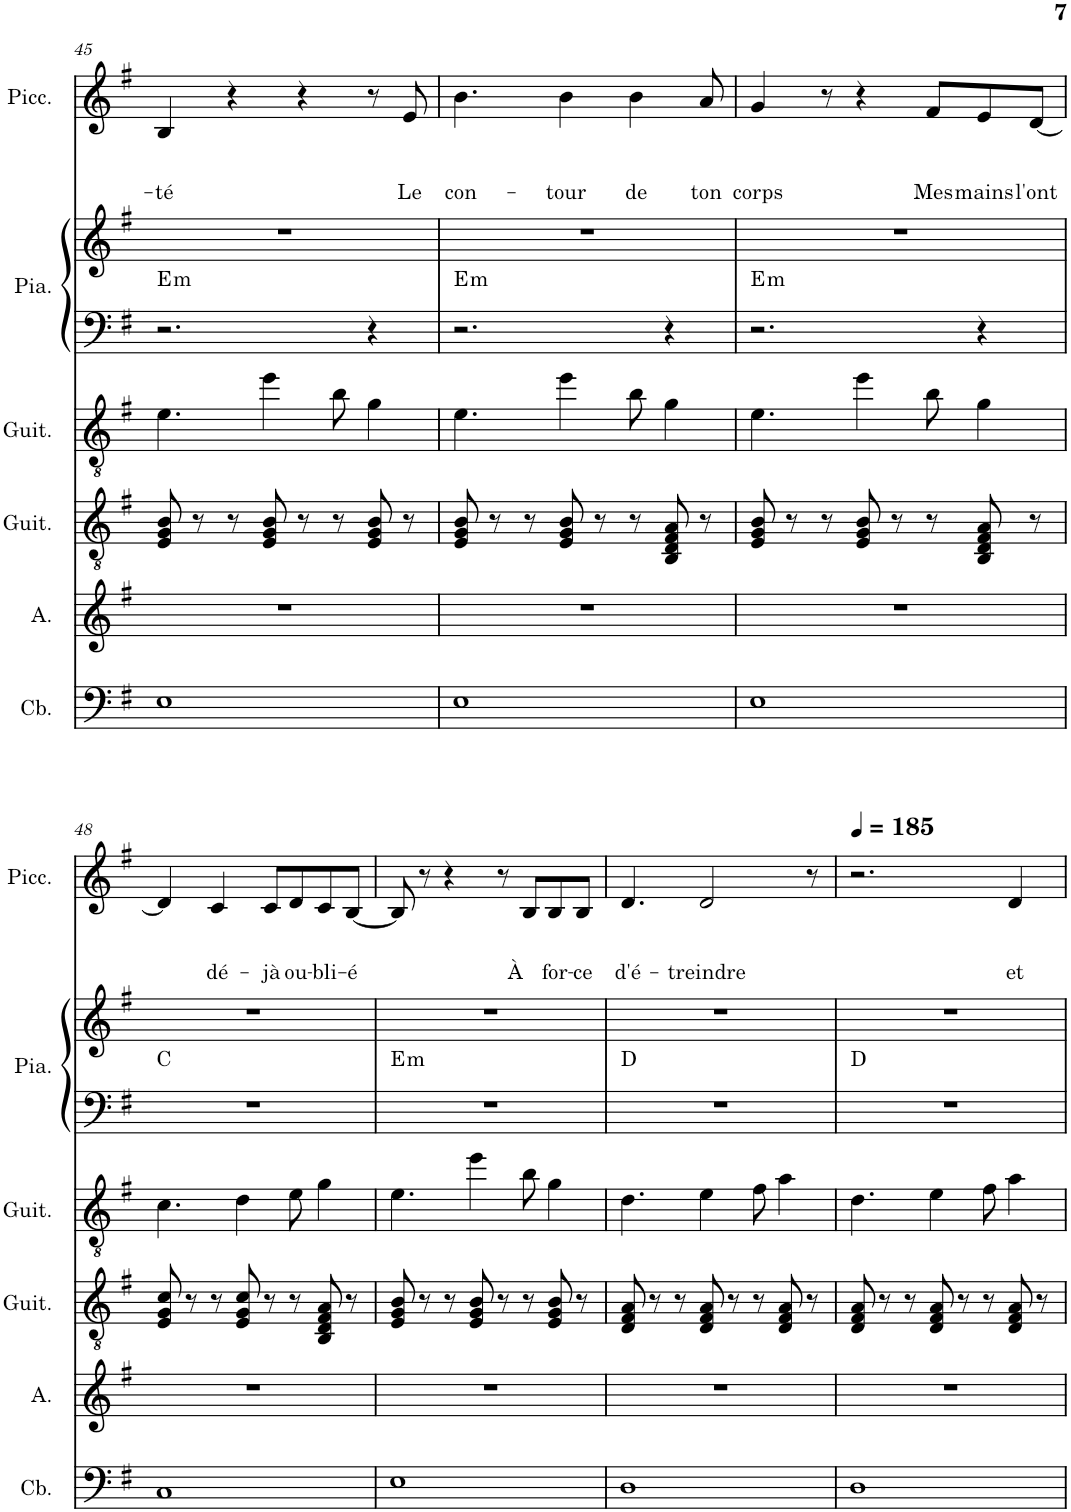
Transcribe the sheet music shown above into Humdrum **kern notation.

**kern	**kern	**kern	**kern	**kern	**kern	**harte	**kern	**text	**text	**text
*part6	*part5	*part4	*part3	*part2	*part2	*part2	*part1	*part1	*part1	*part1
*staff7	*staff6	*staff5	*staff4	*staff3	*staff2	*	*staff1	*staff1	*staff1	*staff1
*I"Contrebasse	*I"Alto	*I"Guitare classique	*I"Guitare acoustique	*I"Piano	*	*	*I"Piccolo	*	*	*
*I'Cb.	*I'A.	*I'Guit.	*I'Guit.	*I'Pia.	*	*	*I'Picc.	*	*	*
!!LO:PB:g=z
*clefF4	*clefG2	*clefGv2	*clefGv2	*clefF4	*clefG2	*	*clefG2	*	*	*
*Trd7c12	*	*	*	*	*	*	*Trd-7c-12	*	*	*
*k[f#]	*k[f#]	*k[f#]	*k[f#]	*k[f#]	*k[f#]	*	*k[f#]	*	*	*
*M4/4	*M4/4	*M4/4	*M4/4	*M4/4	*M4/4	*	*M4/4	*	*	*
=45	=45	=45	=45	=45	=45	=45	=45	=45	=45	=45
!	!	!	!	!	!	!LO:H:kt=m	!	!	!	!LO:LY:b
1E	1r	8E/ 8G/ 8B/	4.e\	2.r	1r	E:min	4B/	.	.	-té
.	.	8r	.	.	.	.	.	.	.	.
.	.	8r	.	.	.	.	4r	.	.	.
.	.	8E/ 8G/ 8B/	4ee\	.	.	.	.	.	.	.
.	.	8r	.	.	.	.	4r	.	.	.
.	.	8r	8b\	.	.	.	.	.	.	.
.	.	8E/ 8G/ 8B/	4g\	4r	.	.	8r	.	.	.
!	!	!	!	!	!	!	!	!	!	!LO:LY:b
.	.	8r	.	.	.	.	8e/	.	.	Le
=46	=46	=46	=46	=46	=46	=46	=46	=46	=46	=46
!	!	!	!	!	!	!LO:H:kt=m	!	!	!	!LO:LY:b
1E	1r	8E/ 8G/ 8B/	4.e\	2.r	1r	E:min	4.b\	.	.	con-
.	.	8r	.	.	.	.	.	.	.	.
.	.	8r	.	.	.	.	.	.	.	.
!	!	!	!	!	!	!	!	!	!	!LO:LY:b
.	.	8E/ 8G/ 8B/	4ee\	.	.	.	4b\	.	.	-tour
.	.	8r	.	.	.	.	.	.	.	.
!	!	!	!	!	!	!	!	!	!	!LO:LY:b
.	.	8r	8b\	.	.	.	4b\	.	.	de
.	.	8BB/ 8D/ 8F#/ 8A/	4g\	4r	.	.	.	.	.	.
!	!	!	!	!	!	!	!	!	!	!LO:LY:b
.	.	8r	.	.	.	.	8a/	.	.	ton
=47	=47	=47	=47	=47	=47	=47	=47	=47	=47	=47
!	!	!	!	!	!	!LO:H:kt=m	!	!	!	!LO:LY:b
1E	1r	8E/ 8G/ 8B/	4.e\	2.r	1r	E:min	4g/	.	.	corps
.	.	8r	.	.	.	.	.	.	.	.
.	.	8r	.	.	.	.	8r	.	.	.
.	.	8E/ 8G/ 8B/	4ee\	.	.	.	4r	.	.	.
.	.	8r	.	.	.	.	.	.	.	.
!	!	!	!	!	!	!	!	!	!	!LO:LY:b
.	.	8r	8b\	.	.	.	8f#/L	.	.	Mes
!	!	!	!	!	!	!	!	!	!	!LO:LY:b
.	.	8BB/ 8D/ 8F#/ 8A/	4g\	4r	.	.	8e/	.	.	mains
!	!	!	!	!	!	!	!	!	!	!LO:LY:b
.	.	8r	.	.	.	.	[8d/J	.	.	l'ont
!!LO:LB:g=z
=48	=48	=48	=48	=48	=48	=48	=48	=48	=48	=48
1C	1r	8E/ 8G/ 8c/	4.c\	1r	1r	C:maj	4d/]	.	.	.
.	.	8r	.	.	.	.	.	.	.	.
!	!	!	!	!	!	!	!	!	!	!LO:LY:b
.	.	8r	.	.	.	.	4c/	.	.	-dé-
.	.	8E/ 8G/ 8c/	4d\	.	.	.	.	.	.	.
!	!	!	!	!	!	!	!	!	!	!LO:LY:b
.	.	8r	.	.	.	.	8c/L	.	.	-jà
!	!	!	!	!	!	!	!	!	!	!LO:LY:b
.	.	8r	8e\	.	.	.	8d/	.	.	ou-
!	!	!	!	!	!	!	!	!	!	!LO:LY:b
.	.	8BB/ 8D/ 8F#/ 8A/	4g\	.	.	.	8c/	.	.	-bli-
!	!	!	!	!	!	!	!	!	!	!LO:LY:b
.	.	8r	.	.	.	.	[8B/J	.	.	-é
=49	=49	=49	=49	=49	=49	=49	=49	=49	=49	=49
!	!	!	!	!	!	!LO:H:kt=m	!	!	!	!
1E	1r	8E/ 8G/ 8B/	4.e\	1r	1r	E:min	8B/]	.	.	.
.	.	8r	.	.	.	.	8r	.	.	.
.	.	8r	.	.	.	.	4r	.	.	.
.	.	8E/ 8G/ 8B/	4ee\	.	.	.	.	.	.	.
.	.	8r	.	.	.	.	8r	.	.	.
!	!	!	!	!	!	!	!	!	!	!LO:LY:b
.	.	8r	8b\	.	.	.	8B/L	.	.	À
!	!	!	!	!	!	!	!	!	!	!LO:LY:b
.	.	8E/ 8G/ 8B/	4g\	.	.	.	8B/	.	.	for-
!	!	!	!	!	!	!	!	!	!	!LO:LY:b
.	.	8r	.	.	.	.	8B/J	.	.	-ce
=50	=50	=50	=50	=50	=50	=50	=50	=50	=50	=50
!	!	!	!	!	!	!	!	!	!	!LO:LY:b
1D	1r	8D/ 8F#/ 8A/	4.d\	1r	1r	D:maj	4.d/	.	.	d'é-
.	.	8r	.	.	.	.	.	.	.	.
.	.	8r	.	.	.	.	.	.	.	.
!	!	!	!	!	!	!	!	!	!	!LO:LY:b
.	.	8D/ 8F#/ 8A/	4e\	.	.	.	2d/	.	.	-treindre
.	.	8r	.	.	.	.	.	.	.	.
.	.	8r	8f#\	.	.	.	.	.	.	.
.	.	8D/ 8F#/ 8A/	4a\	.	.	.	.	.	.	.
.	.	8r	.	.	.	.	8r	.	.	.
=51	=51	=51	=51	=51	=51	=51	=51	=51	=51	=51
*	*	*	*	*	*	*	*MM185	*	*	*
1D	1r	8D/ 8F#/ 8A/	4.d\	1r	1r	D:maj	2.r	.	.	.
.	.	8r	.	.	.	.	.	.	.	.
.	.	8r	.	.	.	.	.	.	.	.
.	.	8D/ 8F#/ 8A/	4e\	.	.	.	.	.	.	.
.	.	8r	.	.	.	.	.	.	.	.
.	.	8r	8f#\	.	.	.	.	.	.	.
!	!	!	!	!	!	!	!	!	!	!LO:LY:b
.	.	8D/ 8F#/ 8A/	4a\	.	.	.	4d/	.	.	et
.	.	8r	.	.	.	.	.	.	.	.
=	=	=	=	=	=	=	=	=	=	=
*-	*-	*-	*-	*-	*-	*-	*-	*-	*-	*-
